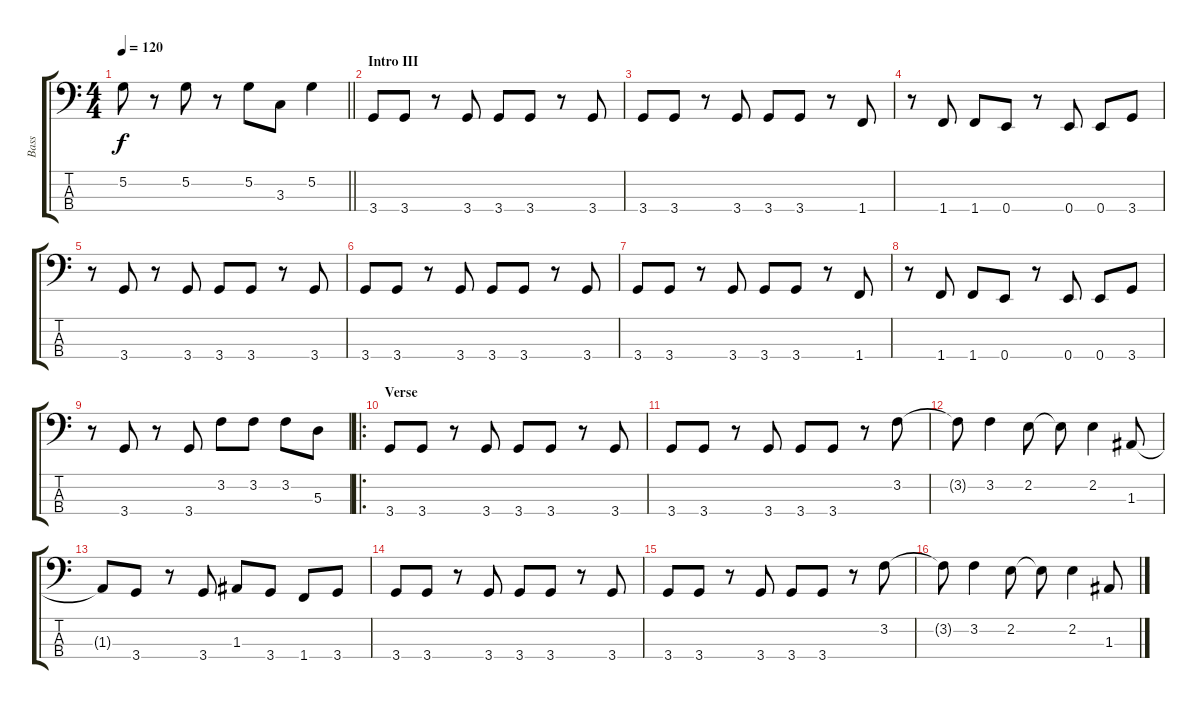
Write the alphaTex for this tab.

\track ("Bass" "Bass") {instrument electricbassfinger}
\staff {score tabs}
\tuning (G2 D2 A1 E1) {hide}
\ts (4 4)
\tempo 120
\clef f4
\barLineRight lightlight
\ks c
5.2.8{dy f} r.8 5.2.8 r.8 5.2.8 3.3.8 5.2.4 |
\section ("" "Intro III")
3.4.8 3.4.8 r.8 3.4.8 3.4.8 3.4.8 r.8 3.4.8 |
3.4.8 3.4.8 r.8 3.4.8 3.4.8 3.4.8 r.8 1.4.8 |
r.8 1.4.8 1.4.8 0.4.8 r.8 0.4.8 0.4.8 3.4.8 |
r.8 3.4.8 r.8 3.4.8 3.4.8 3.4.8 r.8 3.4.8 |
3.4.8 3.4.8 r.8 3.4.8 3.4.8 3.4.8 r.8 3.4.8 |
3.4.8 3.4.8 r.8 3.4.8 3.4.8 3.4.8 r.8 1.4.8 |
r.8 1.4.8 1.4.8 0.4.8 r.8 0.4.8 0.4.8 3.4.8 |
r.8 3.4.8 r.8 3.4.8 3.2.8 3.2.8 3.2.8 5.3.8 |
\ro
\section ("" "Verse")
3.4.8 3.4.8 r.8 3.4.8 3.4.8 3.4.8 r.8 3.4.8 |
3.4.8 3.4.8 r.8 3.4.8 3.4.8 3.4.8 r.8 3.2.8 |
3.2{t}.8 3.2.4 2.2.8 2.2{t}.8 2.2.4 1.3.8 |
1.3{t}.8 3.4.8 r.8 3.4.8 1.3.8 3.4.8 1.4.8 3.4.8 |
3.4.8 3.4.8 r.8 3.4.8 3.4.8 3.4.8 r.8 3.4.8 |
3.4.8 3.4.8 r.8 3.4.8 3.4.8 3.4.8 r.8 3.2.8 |
3.2{t}.8 3.2.4 2.2.8 2.2{t}.8 2.2.4 1.3.8
